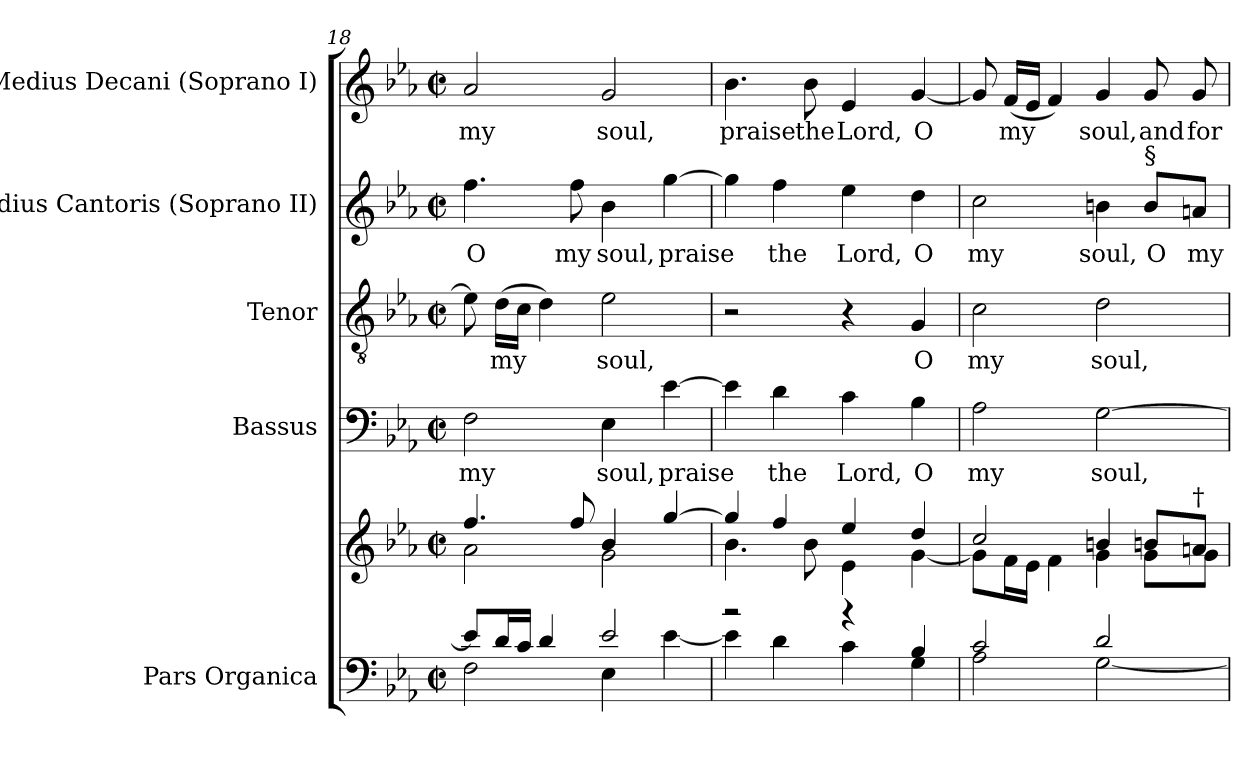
**kern	**kern	**kern	**text	**kern	**text	**kern	**text	**kern	**text
*part5	*part5	*part4	*part4	*part3	*part3	*part2	*part2	*part1	*part1
*staff6	*staff5	*staff4	*staff4	*staff3	*staff3	*staff2	*staff2	*staff1	*staff1
*I"Pars Organica	*	*I"Bassus	*	*I"Tenor	*	*I"Medius Cantoris (Soprano II)	*	*I"Medius Decani (Soprano I)	*
*clefF4	*clefG2	*clefF4	*	*clefGv2	*	*clefG2	*	*clefG2	*
*	*	*	*	*ITrd7c12	*	*	*	*	*
*k[b-e-a-]	*k[b-e-a-]	*k[b-e-a-]	*	*k[b-e-a-]	*	*k[b-e-a-]	*	*k[b-e-a-]	*
*E-:	*E-:	*E-:	*	*E-:	*	*E-:	*	*E-:	*
*M2/2	*M2/2	*M2/2	*	*M2/2	*	*M2/2	*	*M2/2	*
*met(c|)	*met(c|)	*met(c|)	*	*met(c|)	*	*met(c|)	*	*met(c|)	*
=18	=18	=18	=18	=18	=18	=18	=18	=18	=18
*^	*^	*	*	*	*	*	*	*	*
!	!	!	!	!	!LO:LY:b:color=#000000	!	!	!	!	!	!
!	!	!	!	!	!	!	!	!	!LO:LY:b:color=#000000	!	!
!	!	!	!	!	!	!	!	!	!	!	!LO:LY:b:color=#000000
8e-i/L]	2Fi\	4.ffi/	2a-i\	2Fi\	my	8E-i\]	.	4.ffi\	O	2a-i/	my
!	!	!	!	!	!	!	!LO:LY:b:color=#000000	!	!	!	!
16di/L	.	.	.	.	.	(16Di\LL	my	.	.	.	.
16ci/JJ	.	.	.	.	.	16Ci\JJ	.	.	.	.	.
4di/	.	.	.	.	.	4Di\)	.	.	.	.	.
!	!	!	!	!	!	!	!	!	!LO:LY:b:color=#000000	!	!
.	.	8ffi/	.	.	.	.	.	8ffi\	my	.	.
!	!	!	!	!	!LO:LY:b:color=#000000	!	!	!	!	!	!
!	!	!	!	!	!	!	!LO:LY:b:color=#000000	!	!	!	!
!	!	!	!	!	!	!	!	!	!LO:LY:b:color=#000000	!	!
!	!	!	!	!	!	!	!	!	!	!	!LO:LY:b:color=#000000
2e-i/	4E-i\	4b-i/	2gi\	4E-i\	soul,	2E-i\	soul,	4b-i\	soul,	2gi/	soul,
!	!	!	!	!	!LO:LY:b:color=#000000	!	!	!	!	!	!
!	!	!	!	!	!	!	!	!	!LO:LY:b:color=#000000	!	!
.	[4e-i\	[4ggi/	.	[4e-i\	praise	.	.	[4ggi\	praise	.	.
=19	=19	=19	=19	=19	=19	=19	=19	=19	=19	=19	=19
!	!	!	!	!	!	!	!	!	!	!	!LO:LY:b:color=#000000
2r	4e-i\]	4ggi/]	4.b-i\	4e-i\]	.	2r	.	4ggi\]	.	4.b-i\	praise
!	!	!	!	!	!LO:LY:b:color=#000000	!	!	!	!	!	!
!	!	!	!	!	!	!	!	!	!LO:LY:b:color=#000000	!	!
.	4di\	4ffi/	.	4di\	the	.	.	4ffi\	the	.	.
!	!	!	!	!	!	!	!	!	!	!	!LO:LY:b:color=#000000
.	.	.	8b-i\	.	.	.	.	.	.	8b-i\	the
!	!	!	!	!	!LO:LY:b:color=#000000	!	!	!	!	!	!
!	!	!	!	!	!	!	!	!	!LO:LY:b:color=#000000	!	!
!	!	!	!	!	!	!	!	!	!	!	!LO:LY:b:color=#000000
4r	4ci\	4ee-i/	4e-i\	4ci\	Lord,	4r	.	4ee-i\	Lord,	4e-i/	Lord,
!	!	!	!	!	!LO:LY:b:color=#000000	!	!	!	!	!	!
!	!	!	!	!	!	!	!LO:LY:b:color=#000000	!	!	!	!
!	!	!	!	!	!	!	!	!	!LO:LY:b:color=#000000	!	!
!	!	!	!	!	!	!	!	!	!	!	!LO:LY:b:color=#000000
4B-i/	4Gi\	4ddi/	[4gi\	4B-i\	O	4GGi/	O	4ddi\	O	[4gi/	O
=20	=20	=20	=20	=20	=20	=20	=20	=20	=20	=20	=20
!	!	!	!	!	!LO:LY:b:color=#000000	!	!	!	!	!	!
!	!	!	!	!	!	!	!LO:LY:b:color=#000000	!	!	!	!
!	!	!	!	!	!	!	!	!	!LO:LY:b:color=#000000	!	!
2ci/	2A-i\	2cci/	8gi\L]	2A-i\	my	2Ci\	my	2cci\	my	8gi/]	.
!	!	!	!	!	!	!	!	!	!	!	!LO:LY:b:color=#000000
.	.	.	16fi\L	.	.	.	.	.	.	(16fi/LL	my
.	.	.	16e-i\JJ	.	.	.	.	.	.	16e-i/JJ	.
.	.	.	4fi\	.	.	.	.	.	.	4fi/)	.
!	!	!	!	!	!LO:LY:b:color=#000000	!	!	!	!	!	!
!	!	!	!	!	!	!	!LO:LY:b:color=#000000	!	!	!	!
!	!	!	!	!	!	!	!	!	!LO:LY:b:color=#000000	!	!
!	!	!	!	!	!	!	!	!	!	!	!LO:LY:b:color=#000000
2di/	[2Gi\	4bni/	4gi\	[2Gi\	soul,	2Di\	soul,	4bni\	soul,	4gi/	soul,
!	!	!	!	!	!	!	!	!	!LO:LY:b:color=#000000	!	!
!	!	!	!	!	!	!	!	!LO:TX:a:t=§	!	!	!
!	!	!	!	!	!	!	!	!	!	!	!LO:LY:b:color=#000000
.	.	8bni/L	8gi\L	.	.	.	.	8bi/L	O	8gi/	and
!	!	!	!	!	!	!	!	!	!LO:LY:b:color=#000000	!	!
!	!	!LO:TX:a:t=†	!	!	!	!	!	!	!	!	!
!	!	!	!	!	!	!	!	!	!	!	!LO:LY:b:color=#000000
.	.	8ani/J	8gi\J	.	.	.	.	8ani/J	my	8gi/	for-
*v	*v	*	*	*	*	*	*	*	*	*	*
*	*v	*v	*	*	*	*	*	*	*	*
=	=	=	=	=	=	=	=	=	=
*-	*-	*-	*-	*-	*-	*-	*-	*-	*-
